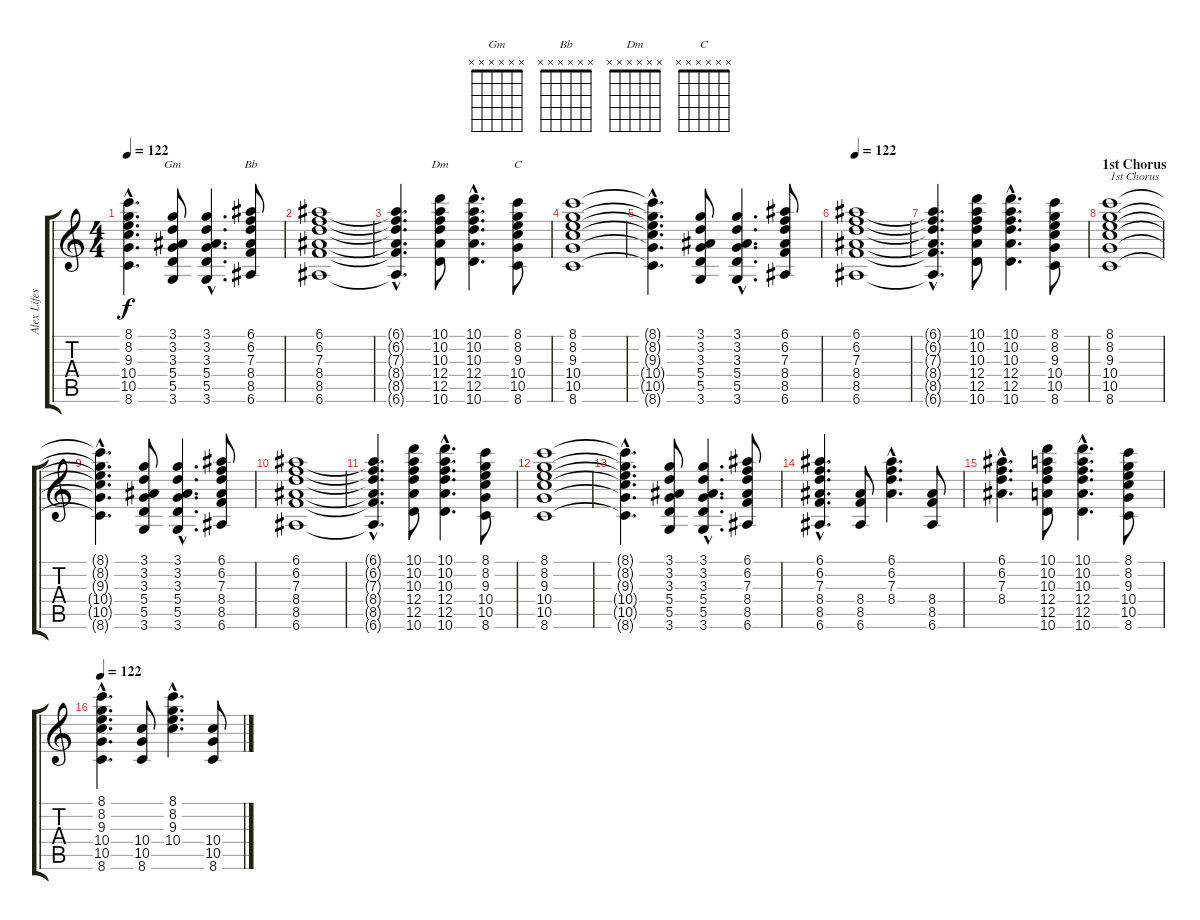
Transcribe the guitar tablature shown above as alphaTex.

\track ("Alex Lifeson" "Alex Lifes") {instrument distortionguitar}
\staff {score tabs}
\tuning (E4 B3 G3 D3 A2 E2) {hide}
\chord ("Gm" x x x x x x) {firstfret 0}
\chord ("Bb" x x x x x x) {firstfret 0}
\chord ("Dm" x x x x x x) {firstfret 0}
\chord ("C" x x x x x x) {firstfret 0}
\ts (4 4)
\tempo 122
\clef g2
\ks c
(8.1{hac t} 8.2{hac t} 9.3{hac t} 10.4{hac t} 10.5{hac t} 8.6{hac t}).4{d dy f} (3.1 3.2 3.3 5.4 5.5 3.6).8{ch "Gm"} (3.1{hac} 3.2{hac} 3.3{hac} 5.4{hac} 5.5{hac} 3.6{hac}).4{d} (6.1 6.2 7.3 8.4 8.5 6.6).8{ch "Bb"} |
(6.1 6.2 7.3 8.4 8.5 6.6).1 |
(6.1{hac t} 6.2{hac t} 7.3{hac t} 8.4{hac t} 8.5{hac t} 6.6{hac t}).4{d} (10.1 10.2 10.3 12.4 12.5 10.6).8{ch "Dm"} (10.1{hac} 10.2{hac} 10.3{hac} 12.4{hac} 12.5{hac} 10.6{hac}).4{d} (8.1 8.2 9.3 10.4 10.5 8.6).8{ch "C"} |
(8.1 8.2 9.3 10.4 10.5 8.6).1 |
(8.1{hac t} 8.2{hac t} 9.3{hac t} 10.4{hac t} 10.5{hac t} 8.6{hac t}).4{d} (3.1 3.2 3.3 5.4 5.5 3.6).8 (3.1{hac} 3.2{hac} 3.3{hac} 5.4{hac} 5.5{hac} 3.6{hac}).4{d} (6.1 6.2 7.3 8.4 8.5 6.6).8 |
\tempo 122
(6.1 6.2 7.3 8.4 8.5 6.6).1 |
(6.1{hac t} 6.2{hac t} 7.3{hac t} 8.4{hac t} 8.5{hac t} 6.6{hac t}).4{d} (10.1 10.2 10.3 12.4 12.5 10.6).8 (10.1{hac} 10.2{hac} 10.3{hac} 12.4{hac} 12.5{hac} 10.6{hac}).4{d} (8.1 8.2 9.3 10.4 10.5 8.6).8 |
\section ("" "1st Chorus")
(8.1 8.2 9.3 10.4 10.5 8.6).1{txt "1st Chorus"} |
(8.1{hac t} 8.2{hac t} 9.3{hac t} 10.4{hac t} 10.5{hac t} 8.6{hac t}).4{d} (3.1 3.2 3.3 5.4 5.5 3.6).8 (3.1{hac} 3.2{hac} 3.3{hac} 5.4{hac} 5.5{hac} 3.6{hac}).4{d} (6.1 6.2 7.3 8.4 8.5 6.6).8 |
(6.1 6.2 7.3 8.4 8.5 6.6).1 |
(6.1{hac t} 6.2{hac t} 7.3{hac t} 8.4{hac t} 8.5{hac t} 6.6{hac t}).4{d} (10.1 10.2 10.3 12.4 12.5 10.6).8 (10.1{hac} 10.2{hac} 10.3{hac} 12.4{hac} 12.5{hac} 10.6{hac}).4{d} (8.1 8.2 9.3 10.4 10.5 8.6).8 |
(8.1 8.2 9.3 10.4 10.5 8.6).1 |
(8.1{hac t} 8.2{hac t} 9.3{hac t} 10.4{hac t} 10.5{hac t} 8.6{hac t}).4{d} (3.1 3.2 3.3 5.4 5.5 3.6).8 (3.1{hac} 3.2{hac} 3.3{hac} 5.4{hac} 5.5{hac} 3.6{hac}).4{d} (6.1 6.2 7.3 8.4 8.5 6.6).8 |
(6.1{hac} 6.2{hac} 7.3{hac} 8.4{hac} 8.5{hac} 6.6{hac}).4{d} (8.4 8.5 6.6).8 (6.1{hac} 6.2{hac} 7.3{hac} 8.4{hac}).4{d} (8.4 8.5 6.6).8 |
(6.1{hac} 6.2{hac} 7.3{hac} 8.4{hac}).4{d} (10.1 10.2 10.3 12.4 12.5 10.6).8 (10.1{hac} 10.2{hac} 10.3{hac} 12.4{hac} 12.5{hac} 10.6{hac}).4{d} (8.1 8.2 9.3 10.4 10.5 8.6).8 |
\tempo 122
(8.1{hac} 8.2{hac} 9.3{hac} 10.4{hac} 10.5{hac} 8.6{hac}).4{d} (10.4 10.5 8.6).8 (8.1{hac} 8.2{hac} 9.3{hac} 10.4{hac}).4{d} (10.4 10.5 8.6).8
